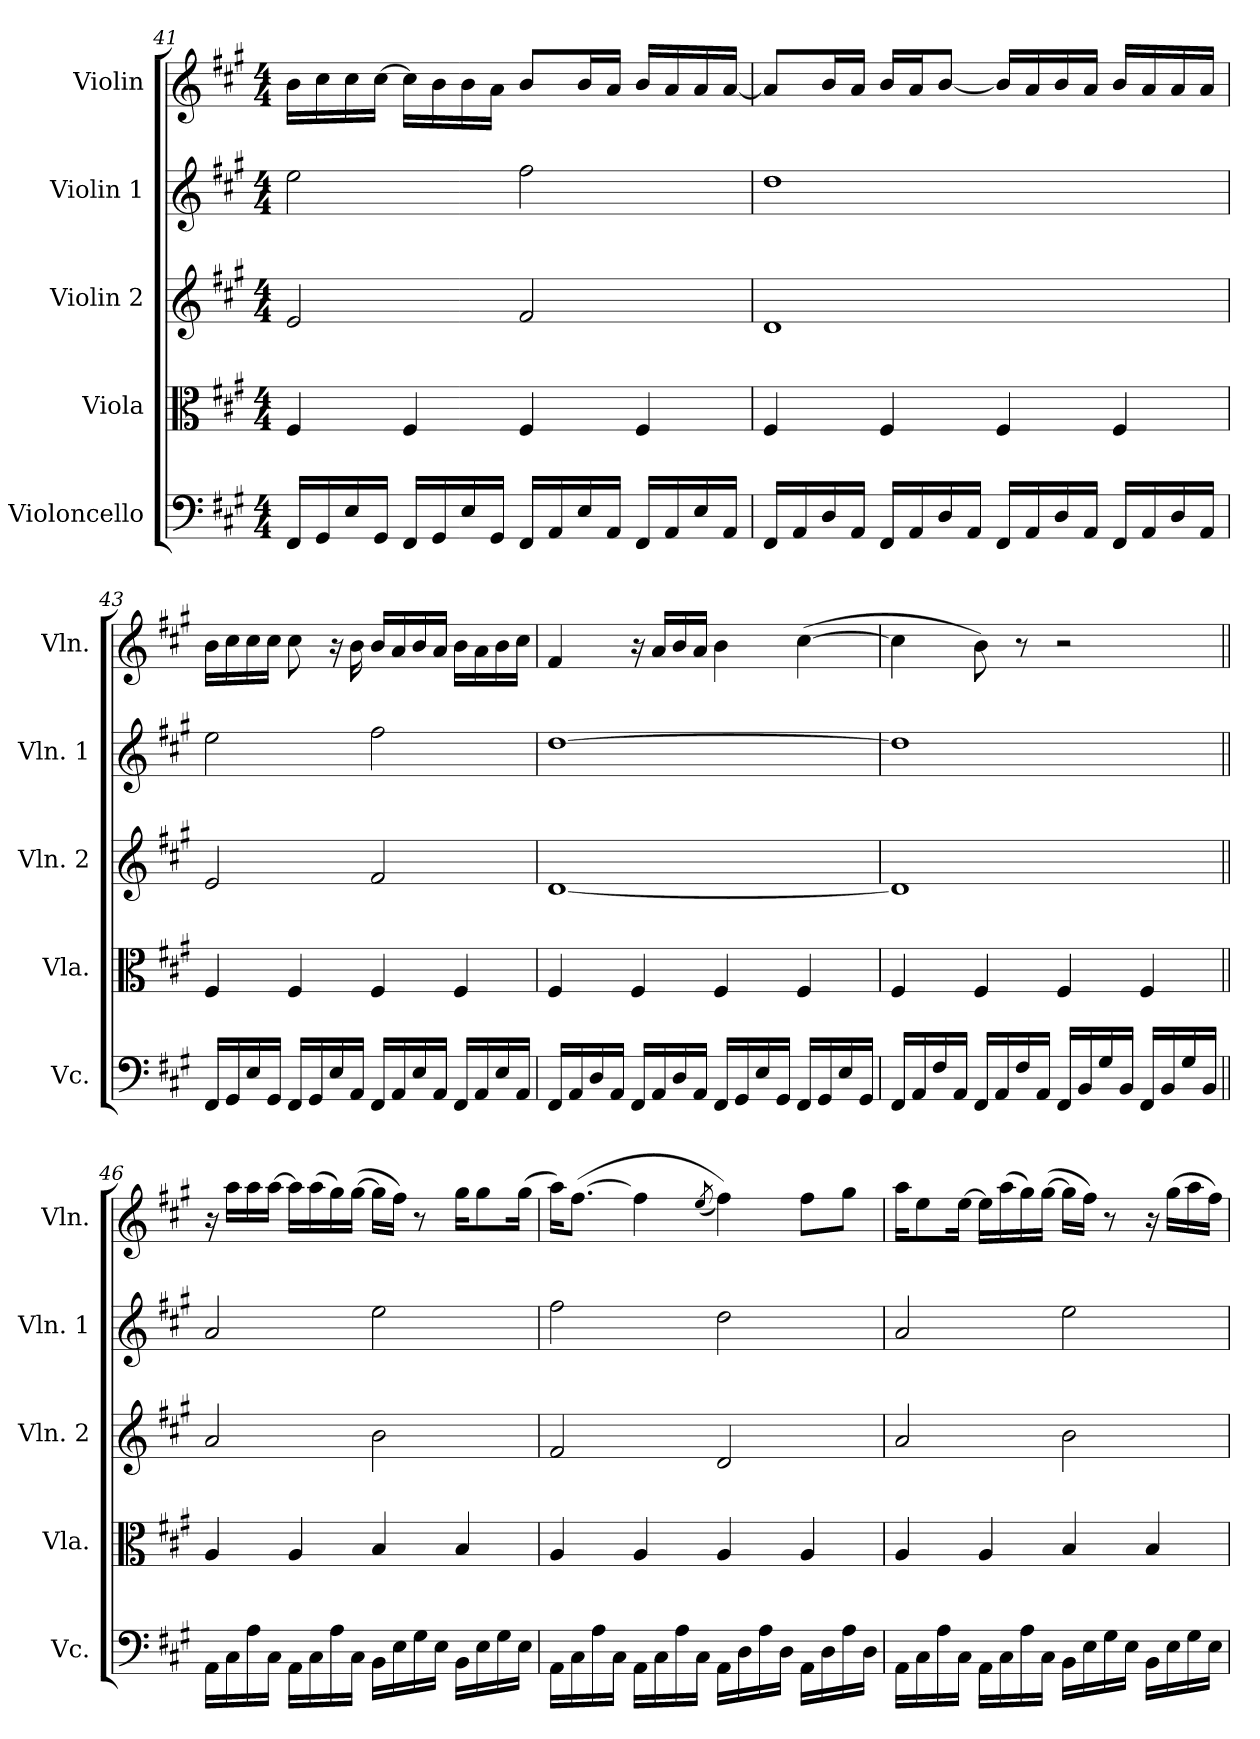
**kern	**kern	**kern	**kern	**kern
*part5	*part4	*part3	*part2	*part1
*staff5	*staff4	*staff3	*staff2	*staff1
*I"Violoncello	*I"Viola	*I"Violin 2	*I"Violin 1	*I"Violin
*I'Vc.	*I'Vla.	*I'Vln. 2	*I'Vln. 1	*I'Vln.
*clefF4	*clefC3	*clefG2	*clefG2	*clefG2
*k[f#c#g#]	*k[f#c#g#]	*k[f#c#g#]	*k[f#c#g#]	*k[f#c#g#]
*M4/4	*M4/4	*M4/4	*M4/4	*M4/4
=41	=41	=41	=41	=41
16FF#/LL	4F#/	2e/	2ee\	16b\LL
16GG#/	.	.	.	16cc#\
16E/	.	.	.	16cc#\
16GG#/JJ	.	.	.	[16cc#\JJ
16FF#/LL	4F#/	.	.	16cc#\LL]
16GG#/	.	.	.	16b\
16E/	.	.	.	16b\
16GG#/JJ	.	.	.	16a\JJ
16FF#/LL	4F#/	2f#/	2ff#\	8b/L
16AA/	.	.	.	.
16E/	.	.	.	16b/L
16AA/JJ	.	.	.	16a/JJ
16FF#/LL	4F#/	.	.	16b/LL
16AA/	.	.	.	16a/
16E/	.	.	.	16a/
16AA/JJ	.	.	.	[16a/JJ
=42	=42	=42	=42	=42
16FF#/LL	4F#/	1d	1dd	8a/L]
16AA/	.	.	.	.
16D/	.	.	.	16b/L
16AA/JJ	.	.	.	16a/JJ
16FF#/LL	4F#/	.	.	16b/LL
16AA/	.	.	.	16a/J
16D/	.	.	.	[8b/J
16AA/JJ	.	.	.	.
16FF#/LL	4F#/	.	.	16b/LL]
16AA/	.	.	.	16a/
16D/	.	.	.	16b/
16AA/JJ	.	.	.	16a/JJ
16FF#/LL	4F#/	.	.	16b/LL
16AA/	.	.	.	16a/
16D/	.	.	.	16a/
16AA/JJ	.	.	.	16a/JJ
=43	=43	=43	=43	=43
16FF#/LL	4F#/	2e/	2ee\	16b\LL
16GG#/	.	.	.	16cc#\
16E/	.	.	.	16cc#\
16GG#/JJ	.	.	.	16cc#\JJ
16FF#/LL	4F#/	.	.	8cc#\
16GG#/	.	.	.	.
16E/	.	.	.	16r
16AA/JJ	.	.	.	16b\
16FF#/LL	4F#/	2f#/	2ff#\	16b/LL
16AA/	.	.	.	16a/
16E/	.	.	.	16b/
16AA/JJ	.	.	.	16a/JJ
16FF#/LL	4F#/	.	.	16b\LL
16AA/	.	.	.	16a\
16E/	.	.	.	16b\
16AA/JJ	.	.	.	16cc#\JJ
=44	=44	=44	=44	=44
16FF#/LL	4F#/	[1d	[1dd	4f#/
16AA/	.	.	.	.
16D/	.	.	.	.
16AA/JJ	.	.	.	.
16FF#/LL	4F#/	.	.	16r
16AA/	.	.	.	16a/LL
16D/	.	.	.	16b/
16AA/JJ	.	.	.	16a/JJ
16FF#/LL	4F#/	.	.	4b\
16GG#/	.	.	.	.
16E/	.	.	.	.
16GG#/JJ	.	.	.	.
16FF#/LL	4F#/	.	.	([4cc#\
16GG#/	.	.	.	.
16E/	.	.	.	.
16GG#/JJ	.	.	.	.
=45	=45	=45	=45	=45
16FF#/LL	4F#/	1d]	1dd]	4cc#\]
16AA/	.	.	.	.
16F#/	.	.	.	.
16AA/JJ	.	.	.	.
16FF#/LL	4F#/	.	.	8b\)
16AA/	.	.	.	.
16F#/	.	.	.	8r
16AA/JJ	.	.	.	.
16FF#/LL	4F#/	.	.	2r
16BB/	.	.	.	.
16G#/	.	.	.	.
16BB/JJ	.	.	.	.
16FF#/LL	4F#/	.	.	.
16BB/	.	.	.	.
16G#/	.	.	.	.
16BB/JJ	.	.	.	.
!!LO:LB:g=z
=46||	=46||	=46||	=46||	=46||
16AA\LL	4A/	2a/	2a/	16r
16C#\	.	.	.	16aa\LL
16A\	.	.	.	16aa\
16C#\JJ	.	.	.	[16aa\JJ
16AA\LL	4A/	.	.	16aa\LL]
16C#\	.	.	.	(16aa\
16A\	.	.	.	16gg#\)
16C#\JJ	.	.	.	([16gg#\JJ
16BB\LL	4B/	2b\	2ee\	16gg#\LL]
16E\	.	.	.	16ff#\JJ)
16G#\	.	.	.	8r
16E\JJ	.	.	.	.
16BB\LL	4B/	.	.	16gg#\KL
16E\	.	.	.	8gg#\
16G#\	.	.	.	.
16E\JJ	.	.	.	(16gg#\Jk
=47	=47	=47	=47	=47
16AA\LL	4A/	2f#/	2ff#\	16aa\KL)
16C#\	.	.	.	([8.ff#\J
16A\	.	.	.	.
16C#\JJ	.	.	.	.
16AA\LL	4A/	.	.	4ff#\]
16C#\	.	.	.	.
16A\	.	.	.	.
16C#\JJ	.	.	.	.
.	.	.	.	(8qee/
16AA\LL	4A/	2d/	2dd\	4ff#\))
16D\	.	.	.	.
16A\	.	.	.	.
16D\JJ	.	.	.	.
16AA\LL	4A/	.	.	8ff#\L
16D\	.	.	.	.
16A\	.	.	.	8gg#\J
16D\JJ	.	.	.	.
=48	=48	=48	=48	=48
16AA\LL	4A/	2a/	2a/	16aa\KL
16C#\	.	.	.	8ee\
16A\	.	.	.	.
16C#\JJ	.	.	.	[16ee\Jk
16AA\LL	4A/	.	.	16ee\LL]
16C#\	.	.	.	(16aa\
16A\	.	.	.	16gg#\)
16C#\JJ	.	.	.	([16gg#\JJ
16BB\LL	4B/	2b\	2ee\	16gg#\LL]
16E\	.	.	.	16ff#\JJ)
16G#\	.	.	.	8r
16E\JJ	.	.	.	.
16BB\LL	4B/	.	.	16r
16E\	.	.	.	(16gg#\LL
16G#\	.	.	.	16aa\
16E\JJ	.	.	.	16ff#\JJ)
=	=	=	=	=
*-	*-	*-	*-	*-
